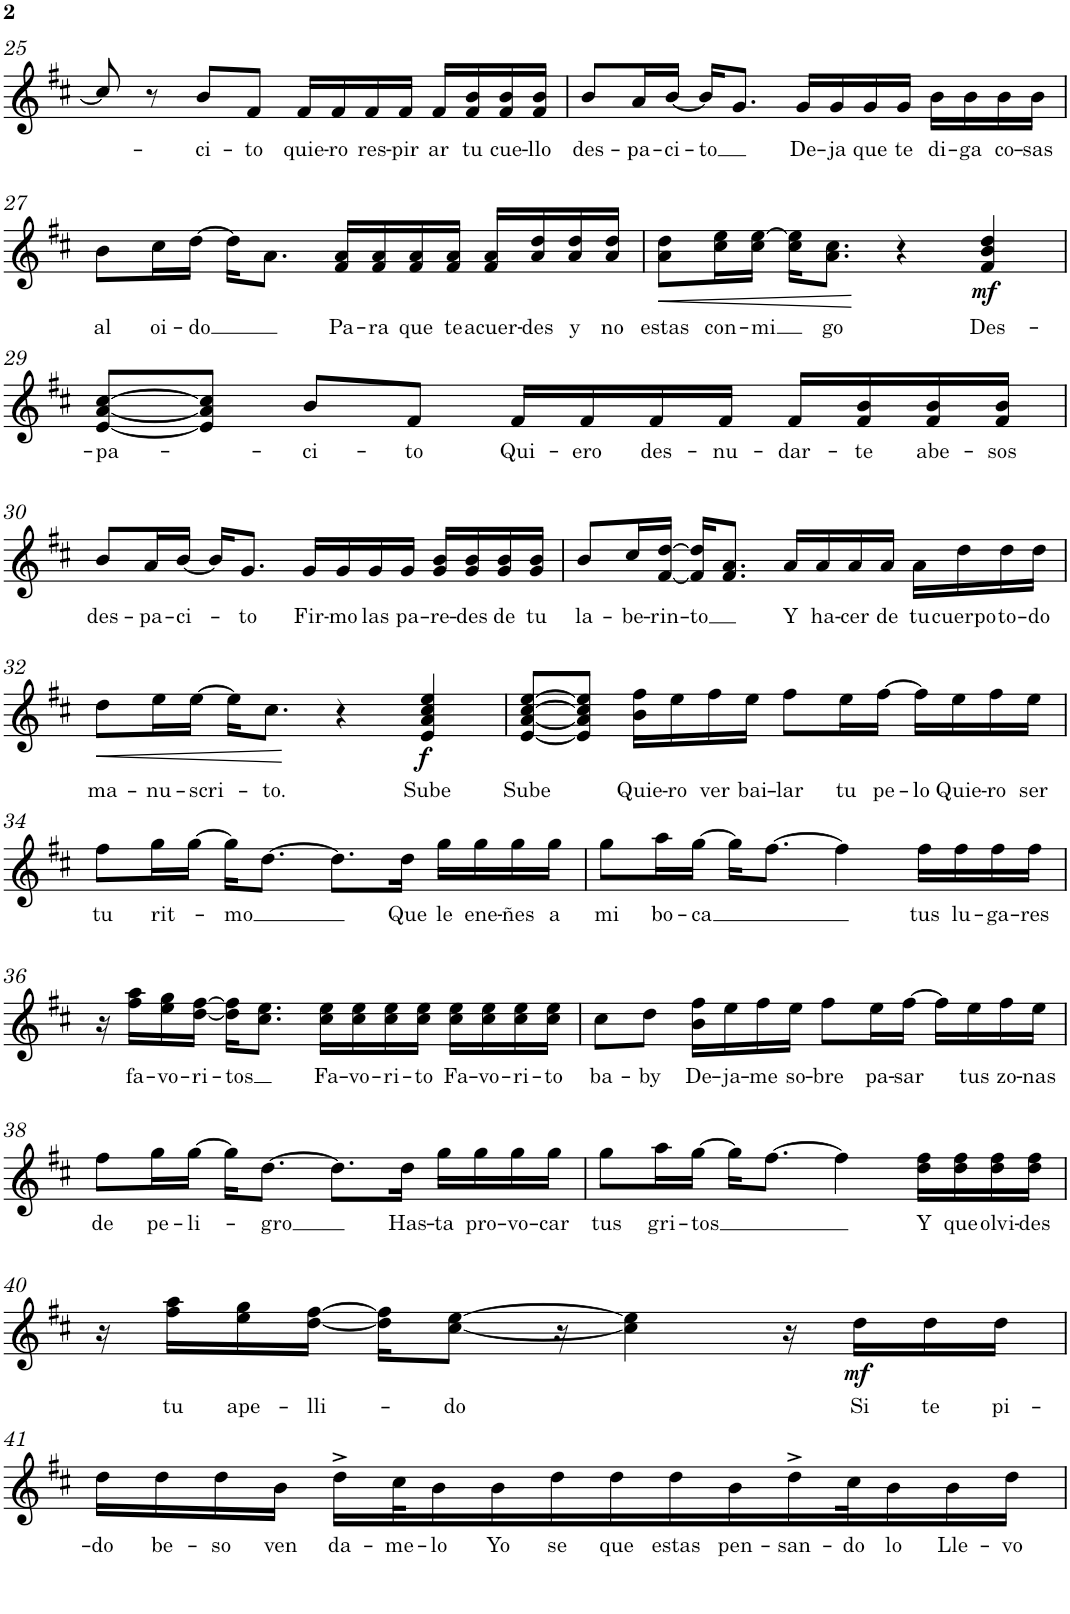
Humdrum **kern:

**kern	**text	**dynam
*part1	*part1	*part1
*staff1	*staff1	*staff1
*I"Piano	*	*
*I'Pno.	*	*
!!LO:PB:g=z
*clefG2	*	*
*k[f#c#]	*	*
*M4/4	*	*
=25	=25	=25
8cc#/]	.	.
8r	.	.
!	!LO:LY:b	!
8b/L	-ci-	.
!	!LO:LY:b	!
8f#/J	-to	.
!	!LO:LY:b	!
16f#/LL	quie-	.
!	!LO:LY:b	!
16f#/	-ro	.
!	!LO:LY:b	!
16f#/	res-	.
!	!LO:LY:b	!
16f#/JJ	-pir	.
!	!LO:LY:b	!
16f#/LL	ar	.
!	!LO:LY:b	!
16f#/ 16b/	tu	.
!	!LO:LY:b	!
16f#/ 16b/	cue-	.
!	!LO:LY:b	!
16f#/ 16b/JJ	-llo	.
=26	=26	=26
!	!LO:LY:b	!
8b/L	des-	.
!	!LO:LY:b	!
16a/L	-pa-	.
!	!LO:LY:b	!
[16b/JJ	-ci-	.
!	!LO:LY:b	!
16b/KL]	-to	.
8.g/J	.	.
!	!LO:LY:b	!
16g/LL	De-	.
!	!LO:LY:b	!
16g/	-ja	.
!	!LO:LY:b	!
16g/	que	.
!	!LO:LY:b	!
16g/JJ	te	.
!	!LO:LY:b	!
16b\LL	di-	.
!	!LO:LY:b	!
16b\	-ga	.
!	!LO:LY:b	!
16b\	co-	.
!	!LO:LY:b	!
16b\JJ	-sas	.
!!LO:LB:g=z
=27	=27	=27
!	!LO:LY:b	!
8b\L	al	.
!	!LO:LY:b	!
16cc#\L	oi-	.
!	!LO:LY:b	!
[16dd\JJ	-do	.
16dd\KL]	.	.
8.a\J	.	.
!	!LO:LY:b	!
16f#/ 16a/LL	Pa-	.
!	!LO:LY:b	!
16f#/ 16a/	-ra	.
!	!LO:LY:b	!
16f#/ 16a/	que	.
!	!LO:LY:b	!
16f#/ 16a/JJ	te	.
!	!LO:LY:b	!
16f#/ 16a/LL	acuer-	.
!	!LO:LY:b	!
16a/ 16dd/	-des	.
!	!LO:LY:b	!
16a/ 16dd/	y	.
!	!LO:LY:b	!
16a/ 16dd/JJ	no	.
=28	=28	=28
!	!LO:LY:b	!LO:HP:b
8a\ 8dd\L	estas	<
!	!LO:LY:b	!
16cc#\ 16ee\L	con-	.
!	!LO:LY:b	!
16cc#\ [16ee\JJ	-mi	.
16cc#\ 16ee\]KL	.	.
!	!LO:LY:b	!
8.a\ 8.cc#\J	go	.
4r	.	[
!	!LO:LY:b	!LO:DY:b
4f#/ 4b/ 4dd/	Des-	mf
!!LO:LB:g=z
=29	=29	=29
!	!LO:LY:b	!
[8e/ [8a/ [8cc#/L	-pa-	.
8e/] 8a/] 8cc#/]J	.	.
!	!LO:LY:b	!
8b/L	-ci-	.
!	!LO:LY:b	!
8f#/J	-to	.
!	!LO:LY:b	!
16f#/LL	Qui-	.
!	!LO:LY:b	!
16f#/	-ero	.
!	!LO:LY:b	!
16f#/	des-	.
!	!LO:LY:b	!
16f#/JJ	-nu-	.
!	!LO:LY:b	!
16f#/LL	-dar-	.
!	!LO:LY:b	!
16f#/ 16b/	-te	.
!	!LO:LY:b	!
16f#/ 16b/	abe-	.
!	!LO:LY:b	!
16f#/ 16b/JJ	-sos	.
!!LO:LB:g=z
=30	=30	=30
!	!LO:LY:b	!
8b/L	des-	.
!	!LO:LY:b	!
16a/L	-pa-	.
!	!LO:LY:b	!
[16b/JJ	-ci-	.
16b/KL]	.	.
!	!LO:LY:b	!
8.g/J	-to	.
!	!LO:LY:b	!
16g/LL	Fir-	.
!	!LO:LY:b	!
16g/	-mo	.
!	!LO:LY:b	!
16g/	las	.
!	!LO:LY:b	!
16g/JJ	pa-	.
!	!LO:LY:b	!
16g/ 16b/LL	-re-	.
!	!LO:LY:b	!
16g/ 16b/	-des	.
!	!LO:LY:b	!
16g/ 16b/	de	.
!	!LO:LY:b	!
16g/ 16b/JJ	tu	.
=31	=31	=31
!	!LO:LY:b	!
8b/L	la-	.
!	!LO:LY:b	!
16cc#/L	-be-	.
!	!LO:LY:b	!
[16f#/ [16dd/JJ	-rin-	.
!	!LO:LY:b	!
16f#/] 16dd/]KL	-to	.
8.f#/ 8.a/J	.	.
!	!LO:LY:b	!
16a/LL	Y	.
!	!LO:LY:b	!
16a/	ha-	.
!	!LO:LY:b	!
16a/	-cer	.
!	!LO:LY:b	!
16a/JJ	de	.
!	!LO:LY:b	!
16a\LL	tu	.
!	!LO:LY:b	!
16dd\	cuerpo	.
!	!LO:LY:b	!
16dd\	to-	.
!	!LO:LY:b	!
16dd\JJ	-do	.
!!LO:LB:g=z
=32	=32	=32
!	!LO:LY:b	!LO:HP:b
8dd\L	ma-	<
!	!LO:LY:b	!
16ee\L	-nu-	.
!	!LO:LY:b	!
[16ee\JJ	-scri-	.
16ee\KL]	.	.
!	!LO:LY:b	!
8.cc#\J	-to.	.
4r	.	[
!	!LO:LY:b	!LO:DY:b
4e/ 4a/ 4cc#/ 4ee/	Sube	f
=33	=33	=33
!	!LO:LY:b	!
[8e/ [8a/ [8cc#/ [8ee/L	Sube	.
8e/] 8a/] 8cc#/] 8ee/]J	.	.
!	!LO:LY:b	!
16b\ 16ff#\LL	Quie-	.
!	!LO:LY:b	!
16ee\	-ro	.
!	!LO:LY:b	!
16ff#\	ver	.
!	!LO:LY:b	!
16ee\JJ	bai-	.
!	!LO:LY:b	!
8ff#\L	-lar	.
!	!LO:LY:b	!
16ee\L	tu	.
!	!LO:LY:b	!
[16ff#\JJ	pe-	.
!	!LO:LY:b	!
16ff#\LL]	-lo	.
!	!LO:LY:b	!
16ee\	Quie-	.
!	!LO:LY:b	!
16ff#\	-ro	.
!	!LO:LY:b	!
16ee\JJ	ser	.
!!LO:LB:g=z
=34	=34	=34
!	!LO:LY:b	!
8ff#\L	tu	.
!	!LO:LY:b	!
16gg\L	rit-	.
[16gg\JJ	.	.
!	!LO:LY:b	!
16gg\KL]	-mo	.
[8.dd\J	.	.
8.dd\L]	.	.
!	!LO:LY:b	!
16dd\Jk	Que	.
!	!LO:LY:b	!
16gg\LL	le	.
!	!LO:LY:b	!
16gg\	ene-	.
!	!LO:LY:b	!
16gg\	-ñes	.
!	!LO:LY:b	!
16gg\JJ	a	.
=35	=35	=35
!	!LO:LY:b	!
8gg\L	mi	.
!	!LO:LY:b	!
16aa\L	bo-	.
!	!LO:LY:b	!
[16gg\JJ	-ca	.
16gg\KL]	.	.
[8.ff#\J	.	.
4ff#\]	.	.
!	!LO:LY:b	!
16ff#\LL	tus	.
!	!LO:LY:b	!
16ff#\	lu-	.
!	!LO:LY:b	!
16ff#\	-ga-	.
!	!LO:LY:b	!
16ff#\JJ	-res	.
!!LO:LB:g=z
=36	=36	=36
16r	.	.
!	!LO:LY:b	!
16ff#\ 16aa\LL	fa-	.
!	!LO:LY:b	!
16ee\ 16gg\	-vo-	.
!	!LO:LY:b	!
[16dd\ [16ff#\JJ	-ri-	.
!	!LO:LY:b	!
16dd\] 16ff#\]KL	-tos	.
8.cc#\ 8.ee\J	.	.
!	!LO:LY:b	!
16cc#\ 16ee\LL	Fa-	.
!	!LO:LY:b	!
16cc#\ 16ee\	-vo-	.
!	!LO:LY:b	!
16cc#\ 16ee\	-ri-	.
!	!LO:LY:b	!
16cc#\ 16ee\JJ	-to	.
!	!LO:LY:b	!
16cc#\ 16ee\LL	Fa-	.
!	!LO:LY:b	!
16cc#\ 16ee\	-vo-	.
!	!LO:LY:b	!
16cc#\ 16ee\	ri-	.
!	!LO:LY:b	!
16cc#\ 16ee\JJ	-to	.
=37	=37	=37
!	!LO:LY:b	!
8cc#\L	ba-	.
!	!LO:LY:b	!
8dd\J	-by	.
!	!LO:LY:b	!
16b\ 16ff#\LL	De-	.
!	!LO:LY:b	!
16ee\	-ja-	.
!	!LO:LY:b	!
16ff#\	-me	.
!	!LO:LY:b	!
16ee\JJ	so-	.
!	!LO:LY:b	!
8ff#\L	-bre	.
!	!LO:LY:b	!
16ee\L	pa-	.
!	!LO:LY:b	!
[16ff#\JJ	-sar	.
16ff#\LL]	.	.
!	!LO:LY:b	!
16ee\	tus	.
!	!LO:LY:b	!
16ff#\	zo-	.
!	!LO:LY:b	!
16ee\JJ	-nas	.
!!LO:LB:g=z
=38	=38	=38
!	!LO:LY:b	!
8ff#\L	de	.
!	!LO:LY:b	!
16gg\L	pe-	.
!	!LO:LY:b	!
[16gg\JJ	-li-	.
16gg\KL]	.	.
!	!LO:LY:b	!
[8.dd\J	-gro	.
8.dd\L]	.	.
!	!LO:LY:b	!
16dd\Jk	Has-	.
!	!LO:LY:b	!
16gg\LL	-ta	.
!	!LO:LY:b	!
16gg\	pro-	.
!	!LO:LY:b	!
16gg\	-vo-	.
!	!LO:LY:b	!
16gg\JJ	-car	.
=39	=39	=39
!	!LO:LY:b	!
8gg\L	tus	.
!	!LO:LY:b	!
16aa\L	gri-	.
!	!LO:LY:b	!
[16gg\JJ	-tos	.
16gg\KL]	.	.
[8.ff#\J	.	.
4ff#\]	.	.
!	!LO:LY:b	!
16dd\ 16ff#\LL	Y	.
!	!LO:LY:b	!
16dd\ 16ff#\	que	.
!	!LO:LY:b	!
16dd\ 16ff#\	olvi-	.
!	!LO:LY:b	!
16dd\ 16ff#\JJ	-des	.
!!LO:LB:g=z
=40	=40	=40
16r	.	.
!	!LO:LY:b	!
16ff#\ 16aa\LL	tu	.
!	!LO:LY:b	!
16ee\ 16gg\	ape-	.
!	!LO:LY:b	!
[16dd\ [16ff#\JJ	-lli-	.
16dd\] 16ff#\]KL	.	.
!	!LO:LY:b	!
[8cc#\ [8ee\J	-do	.
16r	.	.
4cc#\] 4ee\]	.	.
16r	.	.
!	!LO:LY:b	!LO:DY:b
16dd\LL	Si	mf
!	!LO:LY:b	!
16dd\	te	.
!	!LO:LY:b	!
16dd\JJ	pi-	.
!!LO:LB:g=z
=41	=41	=41
!	!LO:LY:b	!
16dd\LL	-do	.
!	!LO:LY:b	!
16dd\	be-	.
!	!LO:LY:b	!
16dd\	-so	.
!	!LO:LY:b	!
16b\JJ	ven	.
!	!LO:LY:b	!
16dd^\LL	da-	.
!	!LO:LY:b	!
32cc#\K	-me-	.
!	!LO:LY:b	!
16b\	-lo	.
!	!LO:LY:b	!
16b\	Yo	.
!	!LO:LY:b	!
16dd\	se	.
!	!LO:LY:b	!
16dd\	que	.
!	!LO:LY:b	!
16dd\	estas	.
!	!LO:LY:b	!
16b\	pen-	.
!	!LO:LY:b	!
16dd^\	-san-	.
!	!LO:LY:b	!
32cc#\K	-do	.
!	!LO:LY:b	!
16b\	lo	.
!	!LO:LY:b	!
16b\	Lle-	.
!	!LO:LY:b	!
16dd\JJ	-vo	.
=	=	=
*-	*-	*-
